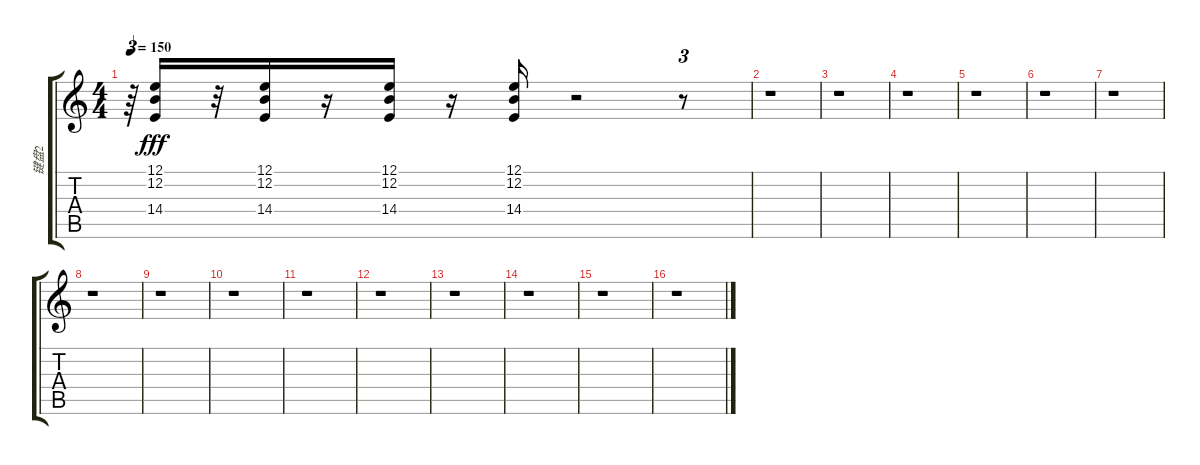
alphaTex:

\track ("键盘2" "键盘2") {instrument rockorgan}
\staff {score tabs}
\tuning (E4 B3 G3 D3 A2 E2) {hide}
\ts (4 4)
\tempo 150
\clef g2
\ks c
r.64{tu (3 2) dy f} (12.1 12.2 14.4).16{dy fff} r.32 (12.1 12.2 14.4).16 r.16 (12.1 12.2 14.4).16 r.16 (12.1 12.2 14.4).16 r.2 r.8{tu (3 2)} |
r.1 |
r.1 |
r.1 |
r.1 |
r.1 |
r.1 |
r.1 |
r.1 |
r.1 |
r.1 |
r.1 |
r.1 |
r.1 |
r.1 |
r.1
